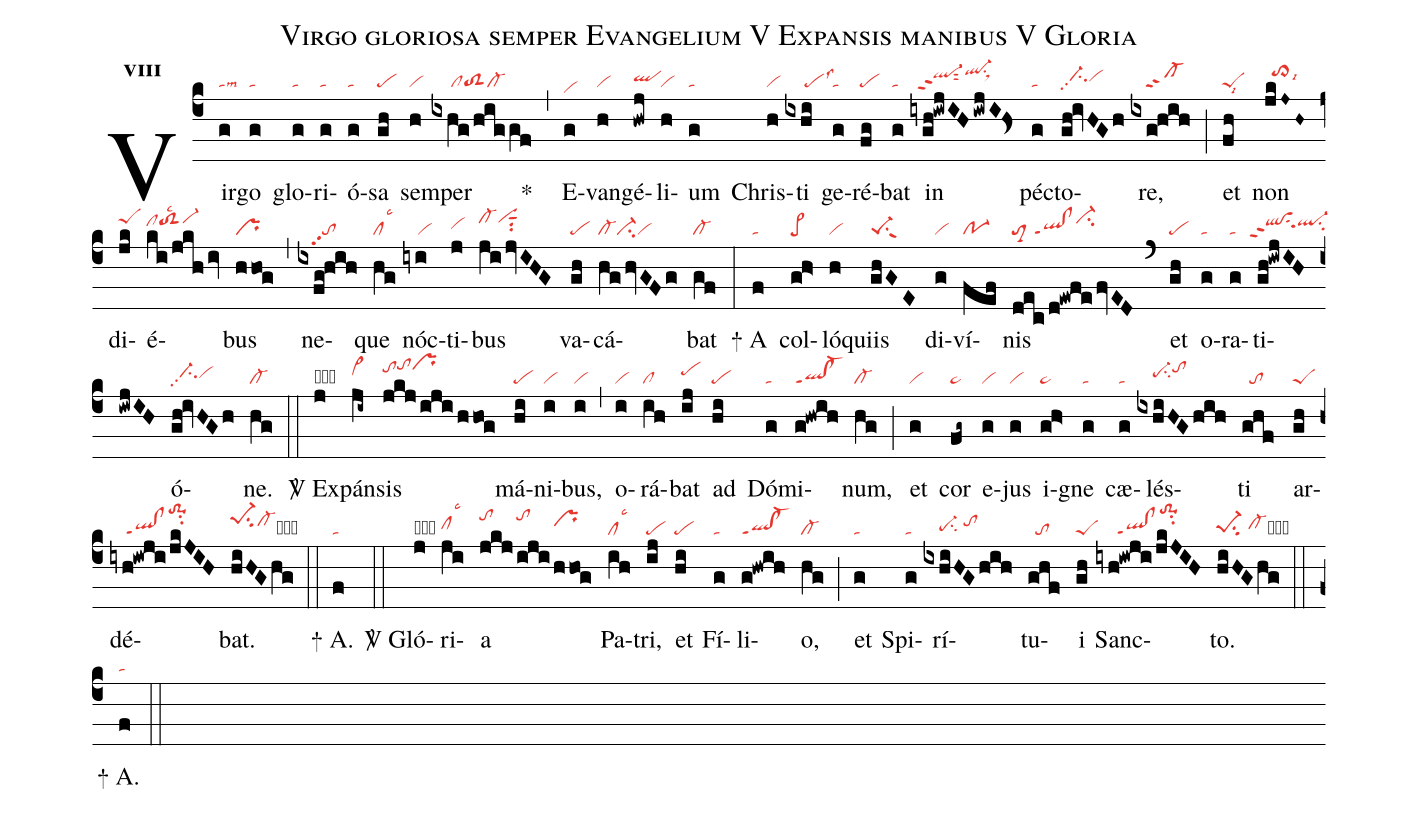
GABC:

name:Virgo gloriosa semper Evangelium V Expansis manibus V Gloria;
office-part:re;
mode:8;
nabc-lines:1;
%%
initial-style: 1;
name:Virgo gloriosa semper Evangelium;
mode: 8;
office-part: Responsorium;
annotation: Resp.;
annotation: viii;
nabc-lines:1;
%%
(c4) Vir(g|talsm3)go(g|ta) glo(g|ta)ri(g|ta)ó(g|ta)sa(gh|pe) sem(h|vi)per(ixhg/higgf|/////cltoS2cl-) <sp>*</sp>(,) E(g|vihd)van(h|vi)gé(hwj|qlhh)li(h|vi)um(g|ta) Chris(h|vi)ti(ixhi|/////pelss3) ge(g|ta)ré(fg|pe)bat(g|ta) in(iygh!iwjIH/iwjI!Hs>|//ql-hippt2sut2ql-hjsu1sux1) péc(g|ta)to(gh!ivHGh|//ci-hhpp2vihh)re,(ixg!hih|////sf-) (;) et(fh|peSlsi8) non(jkJ~H~|//to>hjlsi9) di(jk|peShj)é(ki/jkh/iv|clhitoS2hilsc2vi-hj)bus(hhog|pr) (,) ne(ixfg!hih|////topp2)que(hg|cllsc3) nóc(iyi|////vi)ti(j|vihh)bus(jijvIHG|cl-hjvihjsut1su2) va(gh|pe)cá(hghvGFg|cl-ci-vi)bat(gf|cl-) (:)
<sp>+</sp> A(f|ta) col(gh>|pe>)ló(h|vi)quiis(ghGE|pe-1su1suw1) di(g|vi)ví(fef|po-1)nis(dec/d!ewfefvED|toM3/ql!clppt1ci-hj) (`) et(gh|pe) o(g|ta)ra(g|ta)ti(gh!iwjIH/iwjIH|``qlhippt2su2ql-hisu2)ó(gh!ivHGh|//ci-hhpp2vihh)ne.(hg|cl-) (::)

<sp>V/</sp> Ex(j|obvihi)pán(ji~|vi>hi)sis(jkj/iji/hhog|tohjtohkprhk) má(hi|pe)ni(i|vi)bus,(i|vi) (,) o(i|vi)rá(ih|cl)bat(ij|pehi) ad(hi|pe) Dó(g|ta)mi(g!hwih|ql!cl-ppt1)num,(hg|cl-) (;) et(g|vi) cor(fg~|pe~) e(g|vi)jus(g|vi) i(gh>|pe~)gne(g|ta) cæ(g|ta)lés(ixhiHGhih|////pe-hhsu2tohj)ti(ghf|//to) ar(gh|peS)dé(iyh!iwji/jkJIH|////ql!clppt1to-1hmsu2)bat.(hiHGhg|pe-1hjsu2cl-hicbhh) (::)
<sp>+</sp> A.(f|ta) (::)

<sp>V/</sp> Gló(j|obvihh)ri(ji|clhhlsc3)a(jkj|tohk|iji|tohk|hhog|prhi) Pa(ih|cllsc3)tri,(ij|pe) et(hi|pe) Fí(g|ta)li(g!hwih|ql!cl-ppt1)o,(hg|cl-) (;) et(g|ta) Spi(g|ta)rí(ixhiHG/hih|////pe-hgsu2/tohi)tu(ghf|//to)i(gh|peS) Sanc(iyh!iwji/jkJIH|/////ql!clppt1to-1hmsu2)to.(hiHGhg|pe-1hgsu2/cl-hhcbhg) (::)
<sp>+</sp> A.(f|ta) (::)
